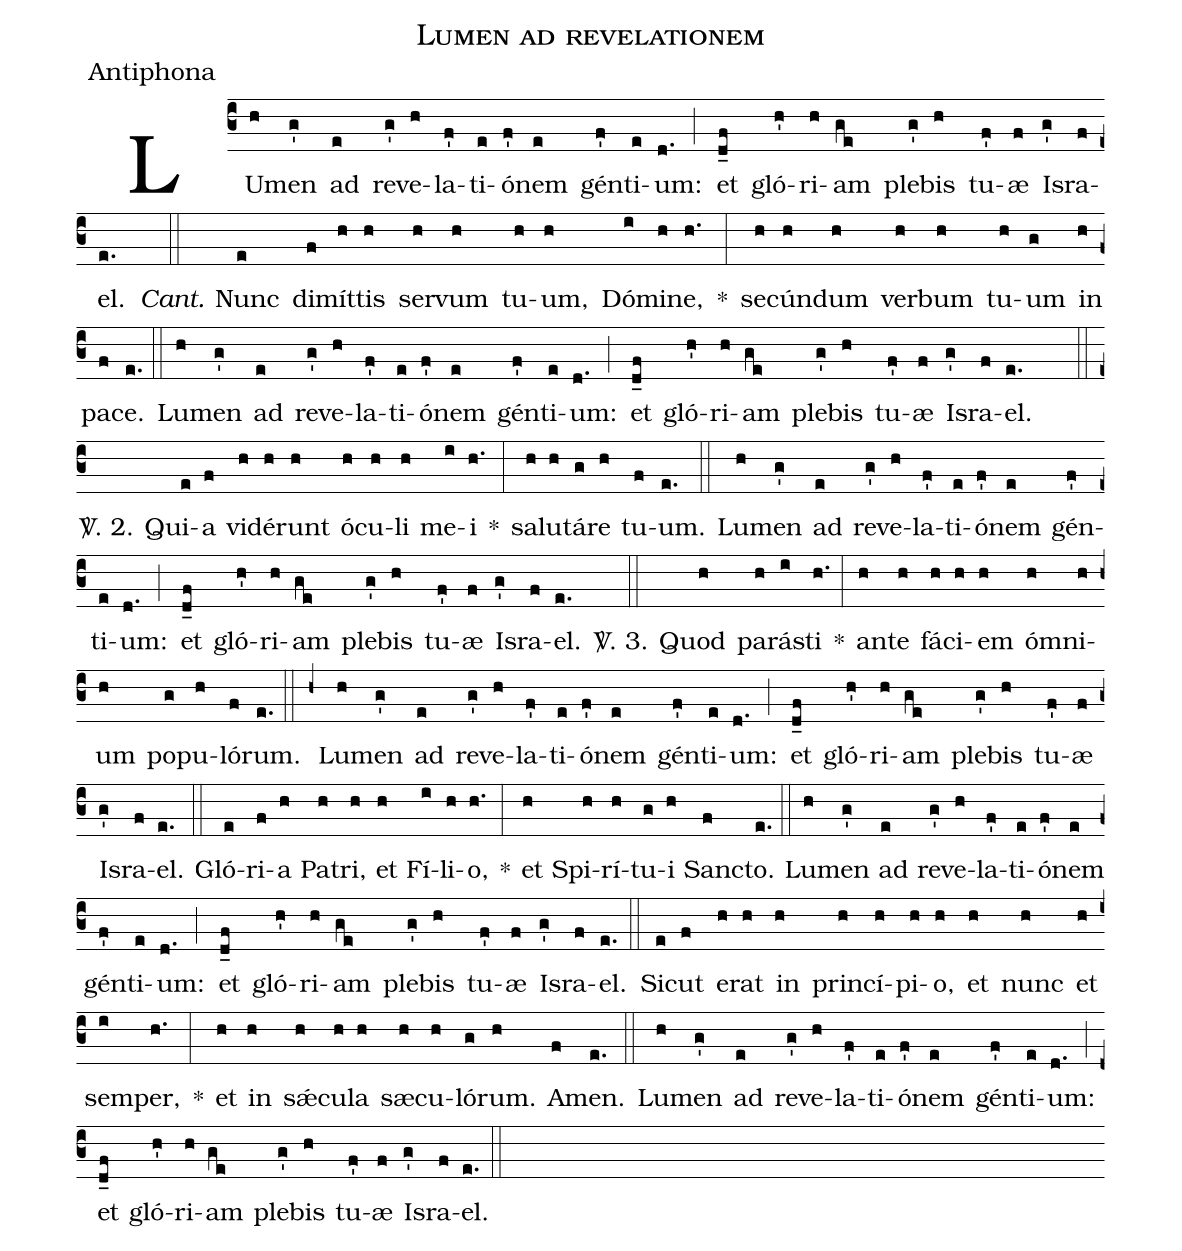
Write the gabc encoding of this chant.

name:Lumen ad revelationem;
office-part:Antiphona;
%%
(c3) LU(h)men(g') ad(e) re(g')ve(h)la(f')ti(e)ó(f')nem(e) gén(f')ti(e)um:(d.) (;) et(d_f) gló(h')ri(h)am(ge) ple(g')bis(h) tu(f')æ(f) Is(g')ra(f)el.(e.) (::)
<i>Cant.</i> N{u}nc(e) di(f)mít(h)tis(h) ser(h)vum(h) tu(h)um,(h) Dó(i)mi(h)ne,(h.) *(:) se(h)cún(h)dum(h) ver(h)bum(h) tu(h)um(g) in(h) pa(f)ce.(e.) (::) Lu(h)men(g') ad(e) re(g')ve(h)la(f')ti(e)ó(f')nem(e) gén(f')ti(e)um:(d.) (;) et(d_f) gló(h')ri(h)am(ge) ple(g')bis(h) tu(f')æ(f) Is(g')ra(f)el.(e.) (::)
<sp>V/</sp>. 2. Qu{i}(e)a(f) vi(h)dé(h)runt(h) ó(h)cu(h)li(h) me(i)i(h.) *(:) sa(h)lu(h)tá(g)re(h) tu(f)um.(e.) (::) Lu(h)men(g') ad(e) re(g')ve(h)la(f')ti(e)ó(f')nem(e) gén(f')ti(e)um:(d.) (;) et(d_f) gló(h')ri(h)am(ge) ple(g')bis(h) tu(f')æ(f) Is(g')ra(f)el.(e.) (::)
<sp>V/</sp>. 3. Qu{o}d(h) pa(h)rá(i)sti(h.) *(:) an(h)te(h) fá(h)ci(h)em(h) ó(h)mni(h)um(h) po(g)pu(h)ló(f)rum.(e.) (::) (h+)Lu(h)men(g') ad(e) re(g')ve(h)la(f')ti(e)ó(f')nem(e) gén(f')ti(e)um:(d.) (;) et(d_f) gló(h')ri(h)am(ge) ple(g')bis(h) tu(f')æ(f) Is(g')ra(f)el.(e.) (::)
Gló(e)ri(f)a(h) Pa(h)tri,(h) et(h) Fí(i)li(h)o,(h.) *(:) et(h) Spi(h)rí(h)tu(g)i(h) San(f)cto.(e.) (::) Lu(h)men(g') ad(e) re(g')ve(h)la(f')ti(e)ó(f')nem(e) gén(f')ti(e)um:(d.) (;) et(d_f) gló(h')ri(h)am(ge) ple(g')bis(h) tu(f')æ(f) Is(g')ra(f)el.(e.) (::)
Si(e)cut(f) e(h)rat(h) in(h) prin(h)cí(h)pi(h)o,(h) et(h) nunc(h) et(h) sem(i)per,(h.) *(:) et(h) in(h) s<sp>'æ</sp>(h)cu(h)la(h) sæ(h)cu(h)ló(g)rum.(h) A(f)men.(e.) (::) Lu(h)men(g') ad(e) re(g')ve(h)la(f')ti(e)ó(f')nem(e) gén(f')ti(e)um:(d.) (;) et(d_f) gló(h')ri(h)am(ge) ple(g')bis(h) tu(f')æ(f) Is(g')ra(f)el.(e.) (::)
